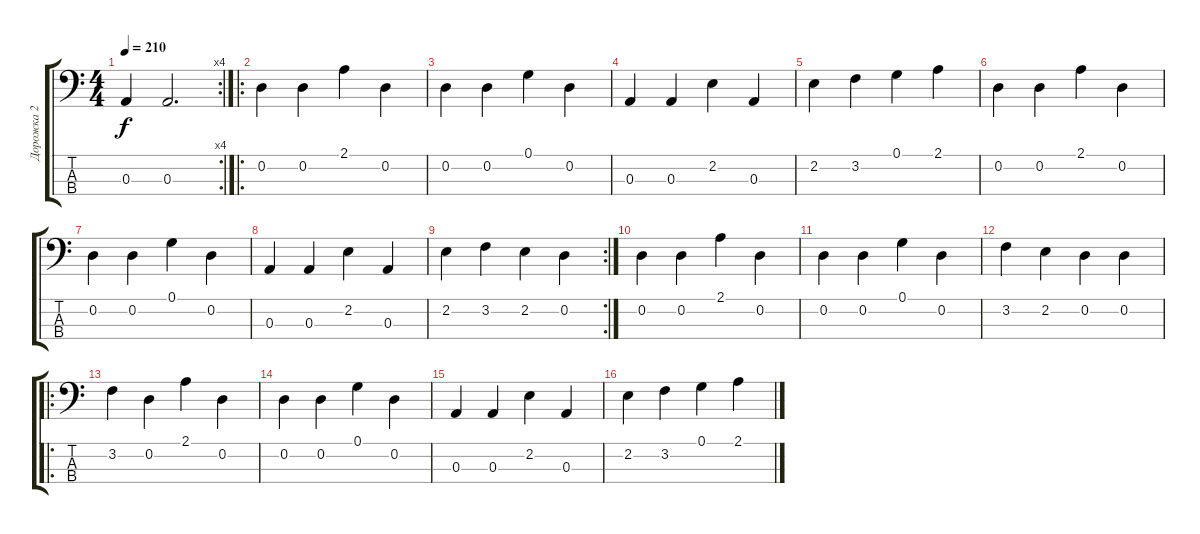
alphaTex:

\track ("Дорожка 2" "Дорожка 2") {instrument electricbassfinger}
\staff {score tabs}
\tuning (G2 D2 A1 E1) {hide}
\rc 4
\ts (4 4)
\tempo 210
\clef f4
\ks c
0.3.4{dy f} 0.3.2{d} |
\ro
0.2.4 0.2.4 2.1.4 0.2.4 |
0.2.4 0.2.4 0.1.4 0.2.4 |
0.3.4 0.3.4 2.2.4 0.3.4 |
2.2.4 3.2.4 0.1.4 2.1.4 |
0.2.4 0.2.4 2.1.4 0.2.4 |
0.2.4 0.2.4 0.1.4 0.2.4 |
0.3.4 0.3.4 2.2.4 0.3.4 |
\rc 2
2.2.4 3.2.4 2.2.4 0.2.4 |
0.2.4 0.2.4 2.1.4 0.2.4 |
0.2.4 0.2.4 0.1.4 0.2.4 |
3.2.4 2.2.4 0.2.4 0.2.4 |
\ro
3.2.4 0.2.4 2.1.4 0.2.4 |
0.2.4 0.2.4 0.1.4 0.2.4 |
0.3.4 0.3.4 2.2.4 0.3.4 |
2.2.4 3.2.4 0.1.4 2.1.4
